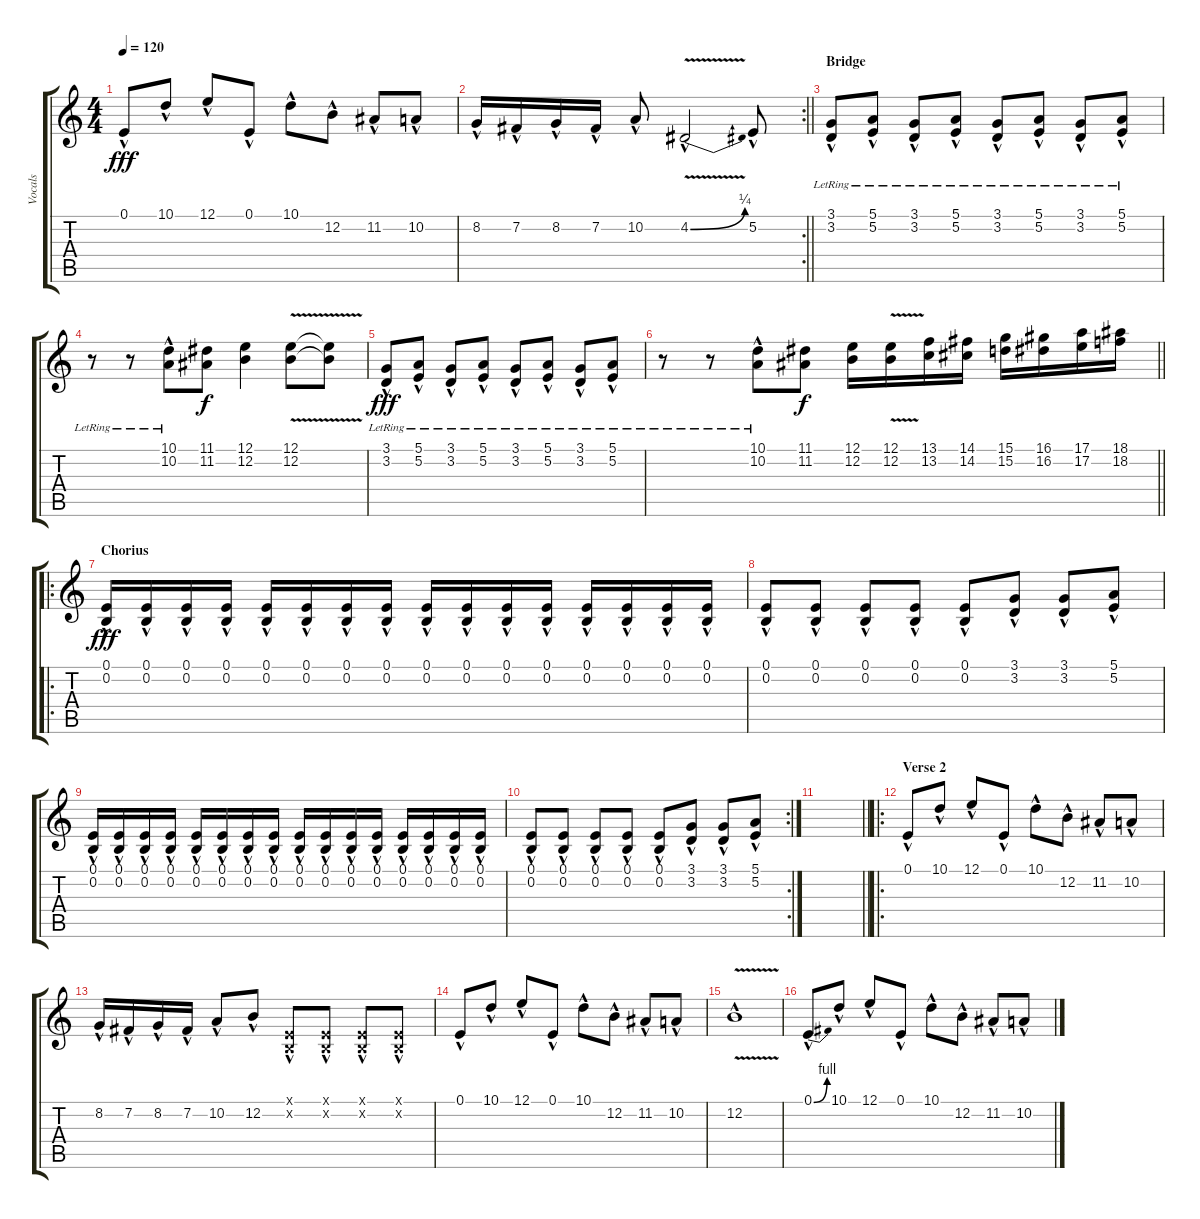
\track ("Vocals" "Vocals") {instrument lead2sawtooth}
\staff {score tabs}
\tuning (E4 B3 G3 D3 A2 E2) {hide}
\ts (4 4)
\tempo 120
\clef g2
\ks c
0.1{hac}.8{dy fff} 10.1{hac}.8 12.1{hac}.8 0.1{hac}.8 10.1{hac}.8 12.2{hac}.8 11.2{hac}.8 10.2{hac}.8 |
\rc 2
\barLineRight lightlight
8.2{hac}.16 7.2{hac}.16 8.2{hac}.16 7.2{hac}.16 10.2{hac}.8 4.2{be (bend 0 0 60 1) v hac}.2 5.2{hac}.8 |
\section ("" "Bridge")
(3.1{hac lr} 3.2{hac lr}).8 (5.1{hac lr} 5.2{hac lr}).8 (3.1{hac lr} 3.2{hac lr}).8 (5.1{hac lr} 5.2{hac lr}).8 (3.1{hac lr} 3.2{hac lr}).8 (5.1{hac lr} 5.2{hac lr}).8 (3.1{hac lr} 3.2{hac lr}).8 (5.1{hac lr} 5.2{hac lr}).8 |
r.8 r.8 (10.1{hac lr} 10.2{hac lr}).8 (11.1 11.2).8{dy f} (12.1 12.2).4 (12.1 12.2{v}).8 (12.1{t} 12.2{t}).8 |
(3.1{hac lr} 3.2{hac lr}).8{dy fff} (5.1{hac lr} 5.2{hac lr}).8 (3.1{hac lr} 3.2{hac lr}).8 (5.1{hac lr} 5.2{hac lr}).8 (3.1{hac lr} 3.2{hac lr}).8 (5.1{hac lr} 5.2{hac lr}).8 (3.1{hac lr} 3.2{hac lr}).8 (5.1{hac lr} 5.2{hac lr}).8 |
\barLineRight lightlight
r.8 r.8 (10.1{hac lr} 10.2{hac lr}).8 (11.1 11.2).8{dy f} (12.1 12.2).16 (12.1 12.2{v}).16 (13.1 13.2).16 (14.1 14.2).16 (15.1 15.2).16 (16.1 16.2).16 (17.1 17.2).16 (18.1 18.2).16 |
\ro
\section ("" "Chorius")
(0.1{hac} 0.2{hac}).16{dy fff} (0.1{hac} 0.2{hac}).16 (0.1{hac} 0.2{hac}).16 (0.1{hac} 0.2{hac}).16 (0.1{hac} 0.2{hac}).16 (0.1{hac} 0.2{hac}).16 (0.1{hac} 0.2{hac}).16 (0.1{hac} 0.2{hac}).16 (0.1{hac} 0.2{hac}).16 (0.1{hac} 0.2{hac}).16 (0.1{hac} 0.2{hac}).16 (0.1{hac} 0.2{hac}).16 (0.1{hac} 0.2{hac}).16 (0.1{hac} 0.2{hac}).16 (0.1{hac} 0.2{hac}).16 (0.1{hac} 0.2{hac}).16 |
(0.1{hac} 0.2{hac}).8 (0.1{hac} 0.2{hac}).8 (0.1{hac} 0.2{hac}).8 (0.1{hac} 0.2{hac}).8 (0.1{hac} 0.2{hac}).8 (3.1{hac} 3.2{hac}).8 (3.1{hac} 3.2{hac}).8 (5.1{hac} 5.2{hac}).8 |
(0.1{hac} 0.2{hac}).16 (0.1{hac} 0.2{hac}).16 (0.1{hac} 0.2{hac}).16 (0.1{hac} 0.2{hac}).16 (0.1{hac} 0.2{hac}).16 (0.1{hac} 0.2{hac}).16 (0.1{hac} 0.2{hac}).16 (0.1{hac} 0.2{hac}).16 (0.1{hac} 0.2{hac}).16 (0.1{hac} 0.2{hac}).16 (0.1{hac} 0.2{hac}).16 (0.1{hac} 0.2{hac}).16 (0.1{hac} 0.2{hac}).16 (0.1{hac} 0.2{hac}).16 (0.1{hac} 0.2{hac}).16 (0.1{hac} 0.2{hac}).16 |
\rc 2
(0.1{hac} 0.2{hac}).8 (0.1{hac} 0.2{hac}).8 (0.1{hac} 0.2{hac}).8 (0.1{hac} 0.2{hac}).8 (0.1{hac} 0.2{hac}).8 (3.1{hac} 3.2{hac}).8 (3.1{hac} 3.2{hac}).8 (5.1{hac} 5.2{hac}).8 |
\barLineRight lightlight
|
\ro
\section ("" "Verse 2")
0.1{hac}.8 10.1{hac}.8 12.1{hac}.8 0.1{hac}.8 10.1{hac}.8 12.2{hac}.8 11.2{hac}.8 10.2{hac}.8 |
8.2{hac}.16 7.2{hac}.16 8.2{hac}.16 7.2{hac}.16 10.2{hac}.8 12.2{hac}.8 (0.1{hac x} 0.2{hac x}).8 (0.1{hac x} 0.2{hac x}).8 (0.1{hac x} 0.2{hac x}).8 (0.1{hac x} 0.2{hac x}).8 |
0.1{hac}.8 10.1{hac}.8 12.1{hac}.8 0.1{hac}.8 10.1{hac}.8 12.2{hac}.8 11.2{hac}.8 10.2{hac}.8 |
12.2{v hac}.1 |
0.1{be (bend 0 0 60 4) hac}.8 10.1{hac}.8 12.1{hac}.8 0.1{hac}.8 10.1{hac}.8 12.2{hac}.8 11.2{hac}.8 10.2{hac}.8
